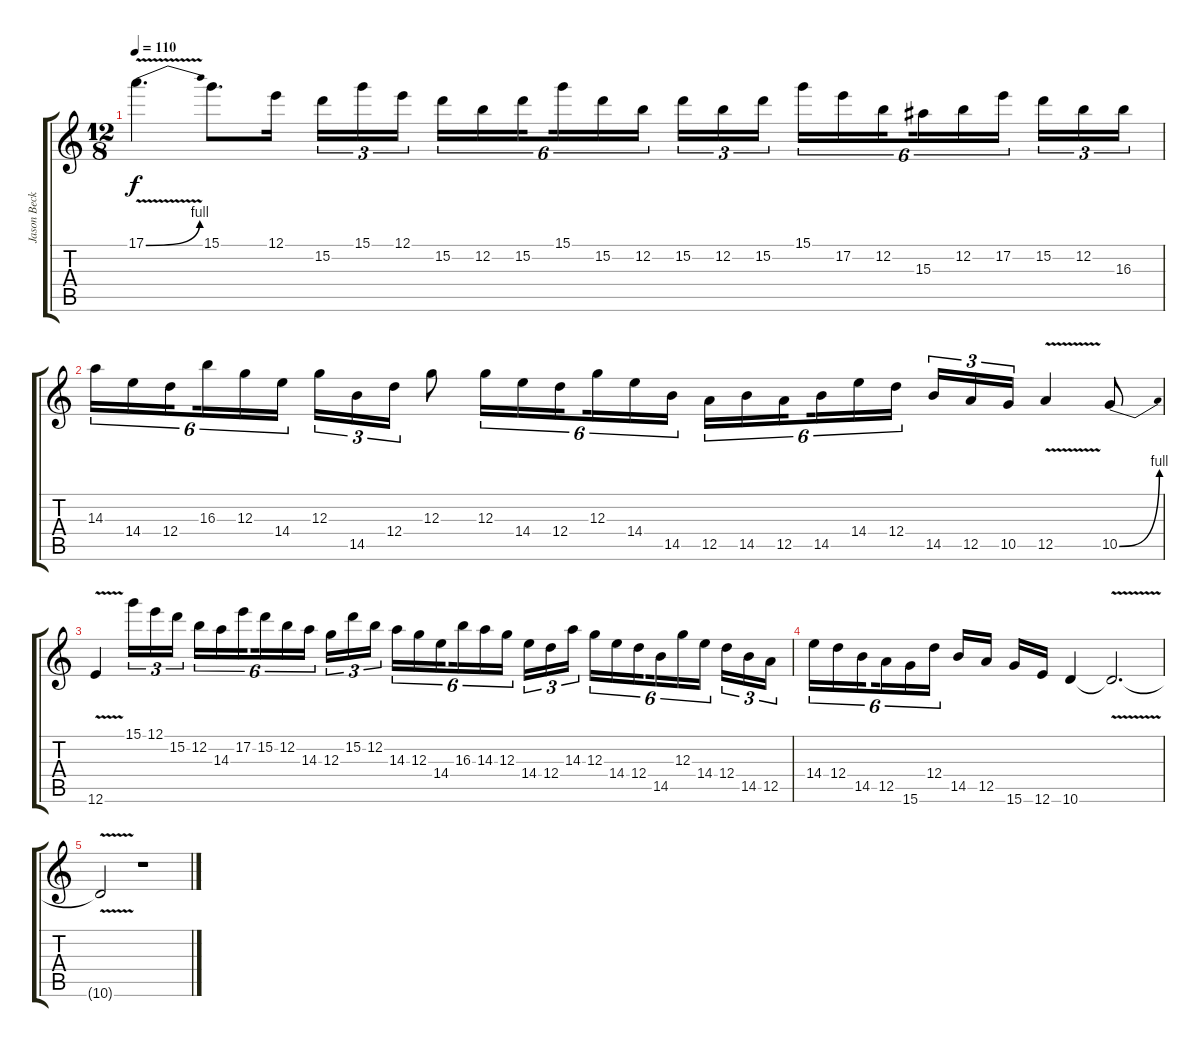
\track ("Jason Becker" "Jason Beck") {instrument overdrivenguitar}
\staff {score tabs}
\tuning (E4 B3 G3 D3 A2 E2) {hide}
\ts (12 8)
\tempo 110
\clef g2
\ks c
17.1{be (bend 0 0 60 4) v}.4{d dy f} 15.1.8{d} 12.1.16{beam splitsecondary} 15.2.16{tu (3 2)} 15.1.16{tu (3 2)} 12.1.16{tu (3 2)} 15.2.16{tu (6 4)} 12.2.16{tu (6 4)} 15.2.16{tu (6 4) beam splitsecondary} 15.1.16{tu (6 4)} 15.2.16{tu (6 4)} 12.2.16{tu (6 4) beam splitsecondary} 15.2.16{tu (3 2)} 12.2.16{tu (3 2)} 15.2.16{tu (3 2)} 15.1.16{tu (6 4)} 17.2.16{tu (6 4)} 12.2.16{tu (6 4) beam splitsecondary} 15.3.16{tu (6 4)} 12.2.16{tu (6 4)} 17.2.16{tu (6 4) beam splitsecondary} 15.2.16{tu (3 2)} 12.2.16{tu (3 2)} 16.3.16{tu (3 2)} |
14.3.16{tu (6 4)} 14.4.16{tu (6 4)} 12.4.16{tu (6 4) beam splitsecondary} 16.3.16{tu (6 4)} 12.3.16{tu (6 4)} 14.4.16{tu (6 4) beam splitsecondary} 12.3.16{tu (3 2)} 14.5.16{tu (3 2)} 12.4.16{tu (3 2)} 12.3.8 12.3.16{tu (6 4)} 14.4.16{tu (6 4)} 12.4.16{tu (6 4) beam splitsecondary} 12.3.16{tu (6 4)} 14.4.16{tu (6 4)} 14.5.16{tu (6 4)} 12.5.16{tu (6 4)} 14.5.16{tu (6 4)} 12.5.16{tu (6 4) beam splitsecondary} 14.5.16{tu (6 4)} 14.4.16{tu (6 4)} 12.4.16{tu (6 4) beam splitsecondary} 14.5.16{tu (3 2)} 12.5.16{tu (3 2)} 10.5.16{tu (3 2)} 12.5{v}.4 10.5{be (bend 0 0 60 4)}.8 |
12.6{v}.4 15.1.16{tu (3 2)} 12.1.16{tu (3 2)} 15.2.16{tu (3 2)} 12.2.16{tu (6 4)} 14.3.16{tu (6 4)} 17.2.16{tu (6 4) beam splitsecondary} 15.2.16{tu (6 4)} 12.2.16{tu (6 4)} 14.3.16{tu (6 4) beam splitsecondary} 12.3.16{tu (3 2)} 15.2.16{tu (3 2)} 12.2.16{tu (3 2)} 14.3.16{tu (6 4)} 12.3.16{tu (6 4)} 14.4.16{tu (6 4) beam splitsecondary} 16.3.16{tu (6 4)} 14.3.16{tu (6 4)} 12.3.16{tu (6 4) beam splitsecondary} 14.4.16{tu (3 2)} 12.4.16{tu (3 2)} 14.3.16{tu (3 2)} 12.3.16{tu (6 4)} 14.4.16{tu (6 4)} 12.4.16{tu (6 4) beam splitsecondary} 14.5.16{tu (6 4)} 12.3.16{tu (6 4)} 14.4.16{tu (6 4) beam splitsecondary} 12.4.16{tu (3 2)} 14.5.16{tu (3 2)} 12.5.16{tu (3 2)} |
14.4.16{tu (6 4)} 12.4.16{tu (6 4)} 14.5.16{tu (6 4) beam splitsecondary} 12.5.16{tu (6 4)} 15.6.16{tu (6 4)} 12.4.16{tu (6 4) beam splitsecondary} 14.5.16 12.5.16 15.6.16 12.6.16 10.6.4 10.6{v t}.2{d} |
10.6{t}.2 r.1
